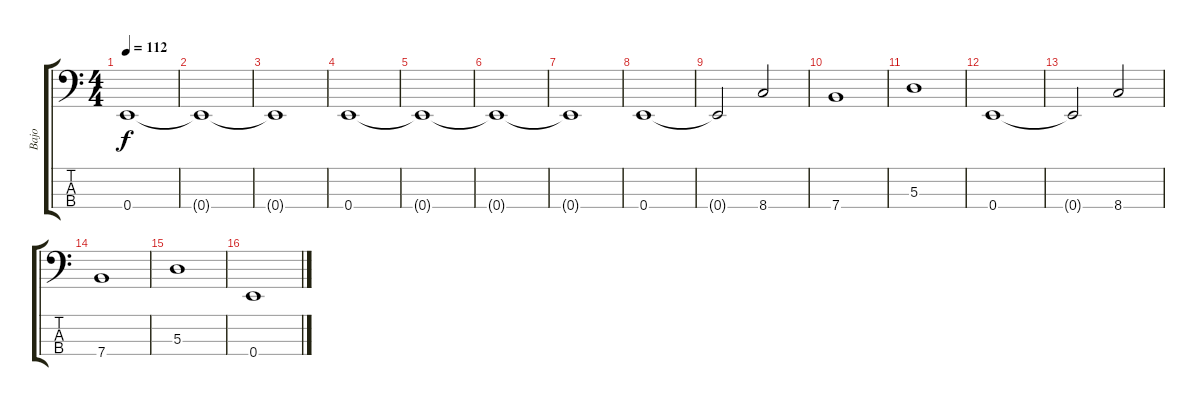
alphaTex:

\track ("Bajo" "Bajo") {instrument electricbasspick}
\staff {score tabs}
\tuning (G2 D2 A1 E1) {hide}
\ts (4 4)
\tempo 112
\clef f4
\ks c
0.4{t}.1{dy f} |
0.4{t}.1 |
0.4{t}.1 |
0.4.1 |
0.4{t}.1 |
0.4{t}.1 |
0.4{t}.1 |
0.4.1 |
0.4{t}.2 8.4.2 |
7.4.1 |
5.3.1 |
0.4.1 |
0.4{t}.2 8.4.2 |
7.4.1 |
5.3.1 |
0.4.1
